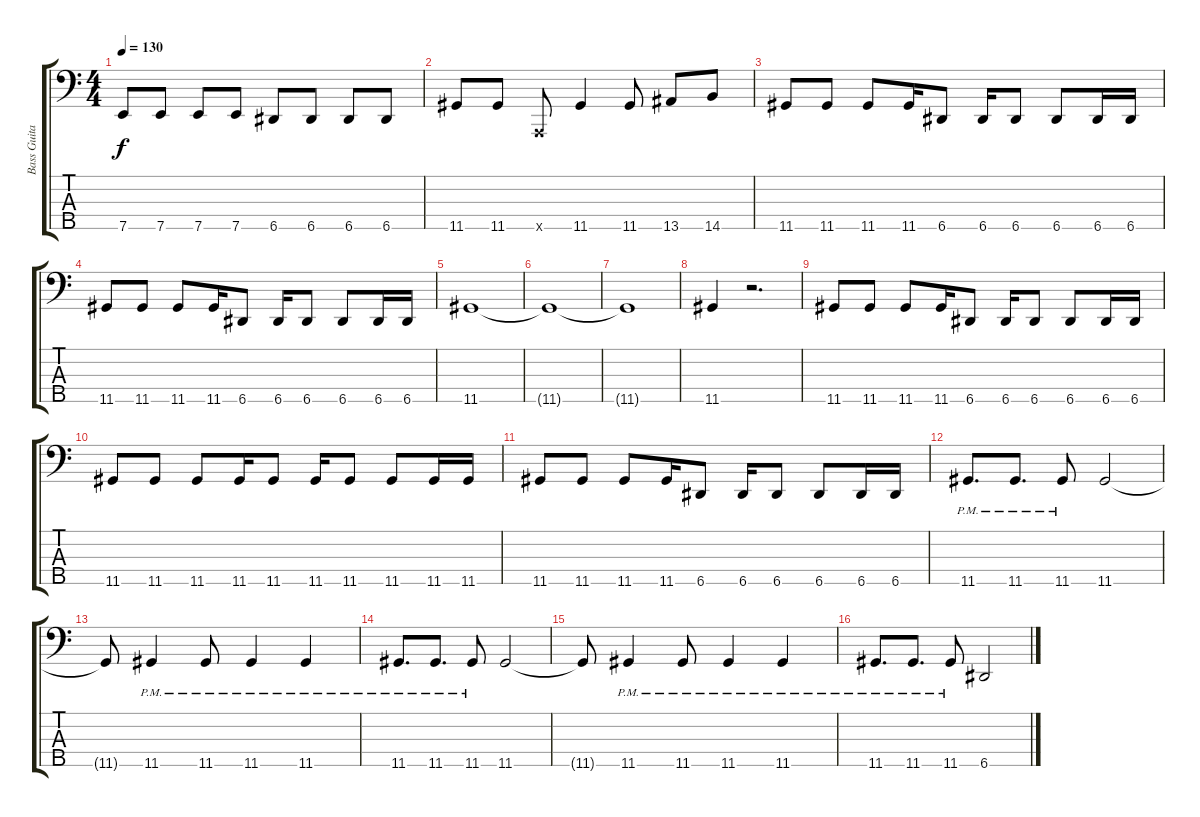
\track ("Bass Guitar" "Bass Guita") {instrument electricbasspick}
\staff {score tabs}
\tuning (G2 D2 A1 E1 A0) {hide}
\ts (4 4)
\tempo 130
\clef f4
\ks c
7.5.8{dy f} 7.5.8 7.5.8 7.5.8 6.5.8 6.5.8 6.5.8 6.5.8 |
11.5.8 11.5.8 0.5{x}.8 11.5.4 11.5.8 13.5.8 14.5.8 |
11.5.8 11.5.8 11.5.8 11.5.16 6.5.8 6.5.16 6.5.8 6.5.8 6.5.16 6.5.16 |
11.5.8 11.5.8 11.5.8 11.5.16 6.5.8 6.5.16 6.5.8 6.5.8 6.5.16 6.5.16 |
11.5.1 |
11.5{t}.1 |
11.5{t}.1 |
11.5.4 r.2{d} |
11.5.8 11.5.8 11.5.8 11.5.16 6.5.8 6.5.16 6.5.8 6.5.8 6.5.16 6.5.16 |
11.5.8 11.5.8 11.5.8 11.5.16 11.5.8 11.5.16 11.5.8 11.5.8 11.5.16 11.5.16 |
11.5.8 11.5.8 11.5.8 11.5.16 6.5.8 6.5.16 6.5.8 6.5.8 6.5.16 6.5.16 |
11.5{pm}.8{d} 11.5{pm}.8{d} 11.5{pm}.8 11.5.2 |
11.5{t}.8 11.5{pm}.4 11.5{pm}.8 11.5{pm}.4 11.5{pm}.4 |
11.5{pm}.8{d} 11.5{pm}.8{d} 11.5{pm}.8 11.5.2 |
11.5{t}.8 11.5{pm}.4 11.5{pm}.8 11.5{pm}.4 11.5{pm}.4 |
11.5{pm}.8{d} 11.5{pm}.8{d} 11.5{pm}.8 6.5.2
